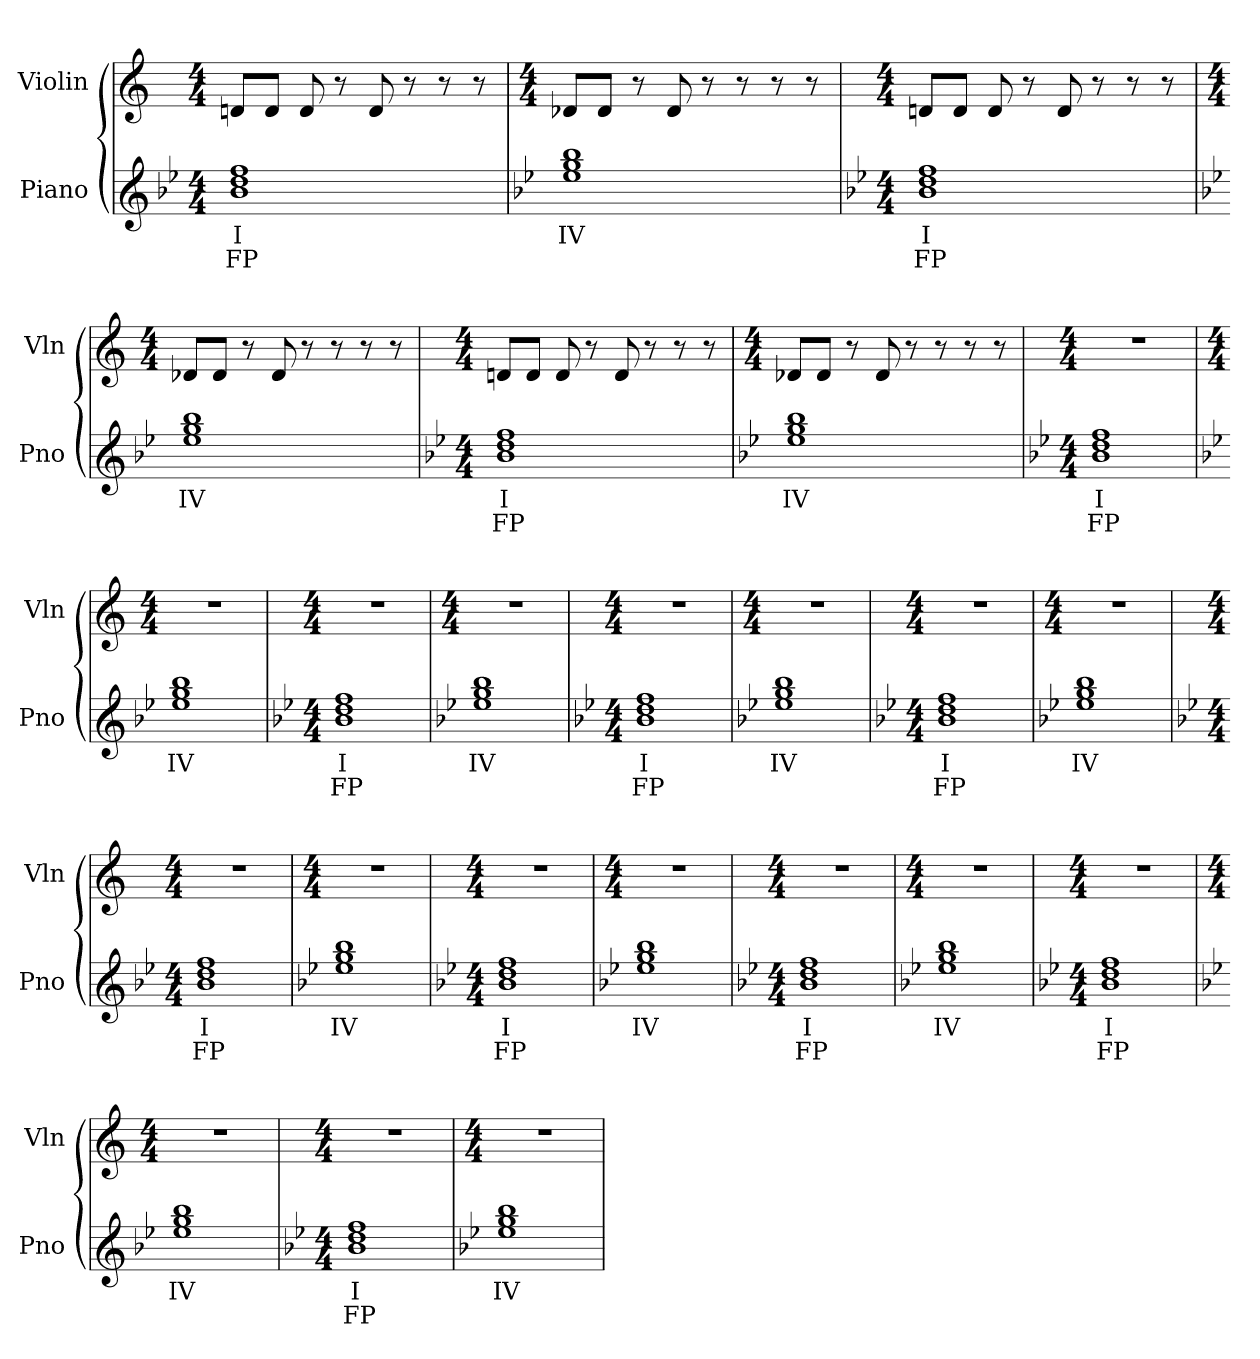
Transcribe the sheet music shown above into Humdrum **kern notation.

**kern	**text	**text	**kern
*part2	*part2	*part2	*part1
*staff2	*staff2	*staff2	*staff1
*I"Piano	*	*	*I"Violin
*I'Pno	*	*	*I'Vln
*k[b-e-]	*	*	*
*B-:	*	*	*
*M4/4	*	*	*M4/4
=	=	=	=
1b- 1dd 1ff	I	FP	8dnL
.	.	.	8dJ
.	.	.	8d
.	.	.	8r
.	.	.	8d
.	.	.	8r
.	.	.	8r
.	.	.	8r
=	=	=	=
*k[b-e-]	*	*	*
*B-:	*	*	*
*	*	*	*M4/4
1ee- 1gg 1bb-	IV	.	8d-XL
.	.	.	8d-J
.	.	.	8r
.	.	.	8d-
.	.	.	8r
.	.	.	8r
.	.	.	8r
.	.	.	8r
=	=	=	=
*k[b-e-]	*	*	*
*B-:	*	*	*
*M4/4	*	*	*M4/4
1b- 1dd 1ff	I	FP	8dnL
.	.	.	8dJ
.	.	.	8d
.	.	.	8r
.	.	.	8d
.	.	.	8r
.	.	.	8r
.	.	.	8r
=	=	=	=
*k[b-e-]	*	*	*
*B-:	*	*	*
*	*	*	*M4/4
1ee- 1gg 1bb-	IV	.	8d-XL
.	.	.	8d-J
.	.	.	8r
.	.	.	8d-
.	.	.	8r
.	.	.	8r
.	.	.	8r
.	.	.	8r
=	=	=	=
*k[b-e-]	*	*	*
*B-:	*	*	*
*M4/4	*	*	*M4/4
1b- 1dd 1ff	I	FP	8dnL
.	.	.	8dJ
.	.	.	8d
.	.	.	8r
.	.	.	8d
.	.	.	8r
.	.	.	8r
.	.	.	8r
=	=	=	=
*k[b-e-]	*	*	*
*B-:	*	*	*
*	*	*	*M4/4
1ee- 1gg 1bb-	IV	.	8d-XL
.	.	.	8d-J
.	.	.	8r
.	.	.	8d-
.	.	.	8r
.	.	.	8r
.	.	.	8r
.	.	.	8r
=	=	=	=
*k[b-e-]	*	*	*
*B-:	*	*	*
*M4/4	*	*	*M4/4
1b- 1dd 1ff	I	FP	1r
=	=	=	=
*k[b-e-]	*	*	*
*B-:	*	*	*
*	*	*	*M4/4
1ee- 1gg 1bb-	IV	.	1r
=	=	=	=
*k[b-e-]	*	*	*
*B-:	*	*	*
*M4/4	*	*	*M4/4
1b- 1dd 1ff	I	FP	1r
=	=	=	=
*k[b-e-]	*	*	*
*B-:	*	*	*
*	*	*	*M4/4
1ee- 1gg 1bb-	IV	.	1r
=	=	=	=
*k[b-e-]	*	*	*
*B-:	*	*	*
*M4/4	*	*	*M4/4
1b- 1dd 1ff	I	FP	1r
=	=	=	=
*k[b-e-]	*	*	*
*B-:	*	*	*
*	*	*	*M4/4
1ee- 1gg 1bb-	IV	.	1r
=	=	=	=
*k[b-e-]	*	*	*
*B-:	*	*	*
*M4/4	*	*	*M4/4
1b- 1dd 1ff	I	FP	1r
=	=	=	=
*k[b-e-]	*	*	*
*B-:	*	*	*
*	*	*	*M4/4
1ee- 1gg 1bb-	IV	.	1r
=	=	=	=
*k[b-e-]	*	*	*
*B-:	*	*	*
*M4/4	*	*	*M4/4
1b- 1dd 1ff	I	FP	1r
=	=	=	=
*k[b-e-]	*	*	*
*B-:	*	*	*
*	*	*	*M4/4
1ee- 1gg 1bb-	IV	.	1r
=	=	=	=
*k[b-e-]	*	*	*
*B-:	*	*	*
*M4/4	*	*	*M4/4
1b- 1dd 1ff	I	FP	1r
=	=	=	=
*k[b-e-]	*	*	*
*B-:	*	*	*
*	*	*	*M4/4
1ee- 1gg 1bb-	IV	.	1r
=	=	=	=
*k[b-e-]	*	*	*
*B-:	*	*	*
*M4/4	*	*	*M4/4
1b- 1dd 1ff	I	FP	1r
=	=	=	=
*k[b-e-]	*	*	*
*B-:	*	*	*
*	*	*	*M4/4
1ee- 1gg 1bb-	IV	.	1r
=	=	=	=
*k[b-e-]	*	*	*
*B-:	*	*	*
*M4/4	*	*	*M4/4
1b- 1dd 1ff	I	FP	1r
=	=	=	=
*k[b-e-]	*	*	*
*B-:	*	*	*
*	*	*	*M4/4
1ee- 1gg 1bb-	IV	.	1r
=	=	=	=
*k[b-e-]	*	*	*
*B-:	*	*	*
*M4/4	*	*	*M4/4
1b- 1dd 1ff	I	FP	1r
=	=	=	=
*k[b-e-]	*	*	*
*B-:	*	*	*
*	*	*	*M4/4
1ee- 1gg 1bb-	IV	.	1r
=	=	=	=
*-	*-	*-	*-
